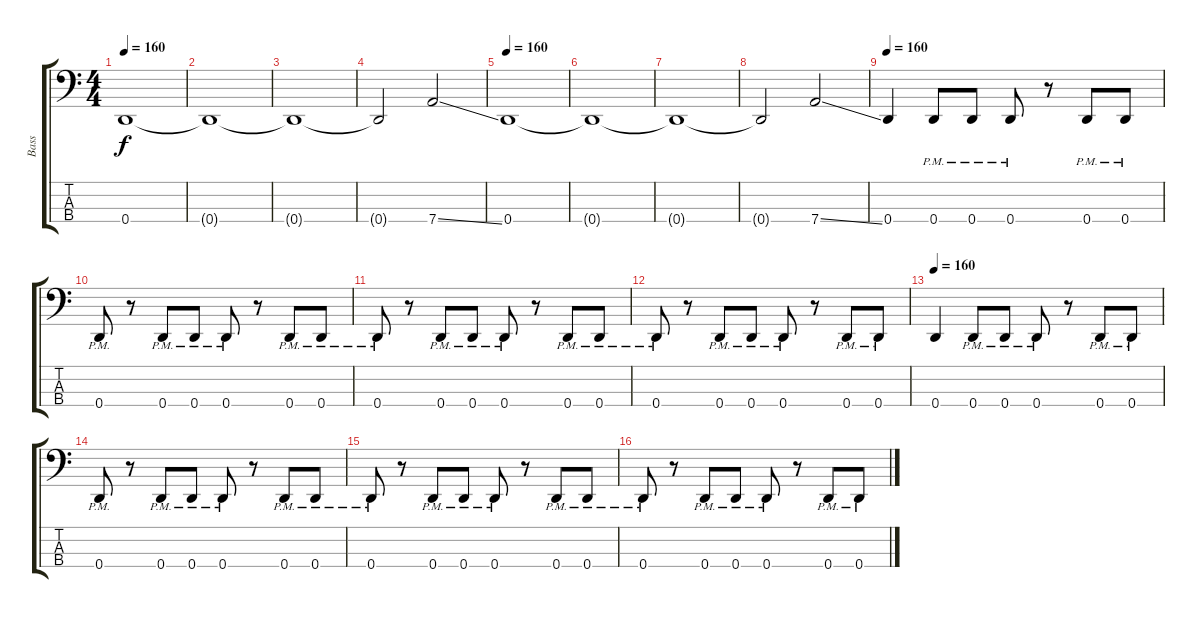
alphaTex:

\track ("Bass" "Bass") {instrument electricbasspick}
\staff {score tabs}
\tuning (F2 C2 G1 D1) {hide}
\ts (4 4)
\tempo 160
\clef f4
\ks c
0.4.1{dy f} |
0.4{t}.1 |
0.4{t}.1 |
0.4{t}.2 7.4{ss}.2 |
\tempo 160
0.4.1 |
0.4{t}.1 |
0.4{t}.1 |
0.4{t}.2 7.4{ss}.2 |
\tempo 160
0.4.4 0.4{pm}.8 0.4{pm}.8 0.4{pm}.8 r.8 0.4{pm}.8 0.4{pm}.8 |
0.4{pm}.8 r.8 0.4{pm}.8 0.4{pm}.8 0.4{pm}.8 r.8 0.4{pm}.8 0.4{pm}.8 |
0.4{pm}.8 r.8 0.4{pm}.8 0.4{pm}.8 0.4{pm}.8 r.8 0.4{pm}.8 0.4{pm}.8 |
0.4{pm}.8 r.8 0.4{pm}.8 0.4{pm}.8 0.4{pm}.8 r.8 0.4{pm}.8 0.4{pm}.8 |
\tempo 160
0.4.4 0.4{pm}.8 0.4{pm}.8 0.4{pm}.8 r.8 0.4{pm}.8 0.4{pm}.8 |
0.4{pm}.8 r.8 0.4{pm}.8 0.4{pm}.8 0.4{pm}.8 r.8 0.4{pm}.8 0.4{pm}.8 |
0.4{pm}.8 r.8 0.4{pm}.8 0.4{pm}.8 0.4{pm}.8 r.8 0.4{pm}.8 0.4{pm}.8 |
0.4{pm}.8 r.8 0.4{pm}.8 0.4{pm}.8 0.4{pm}.8 r.8 0.4{pm}.8 0.4{pm}.8
